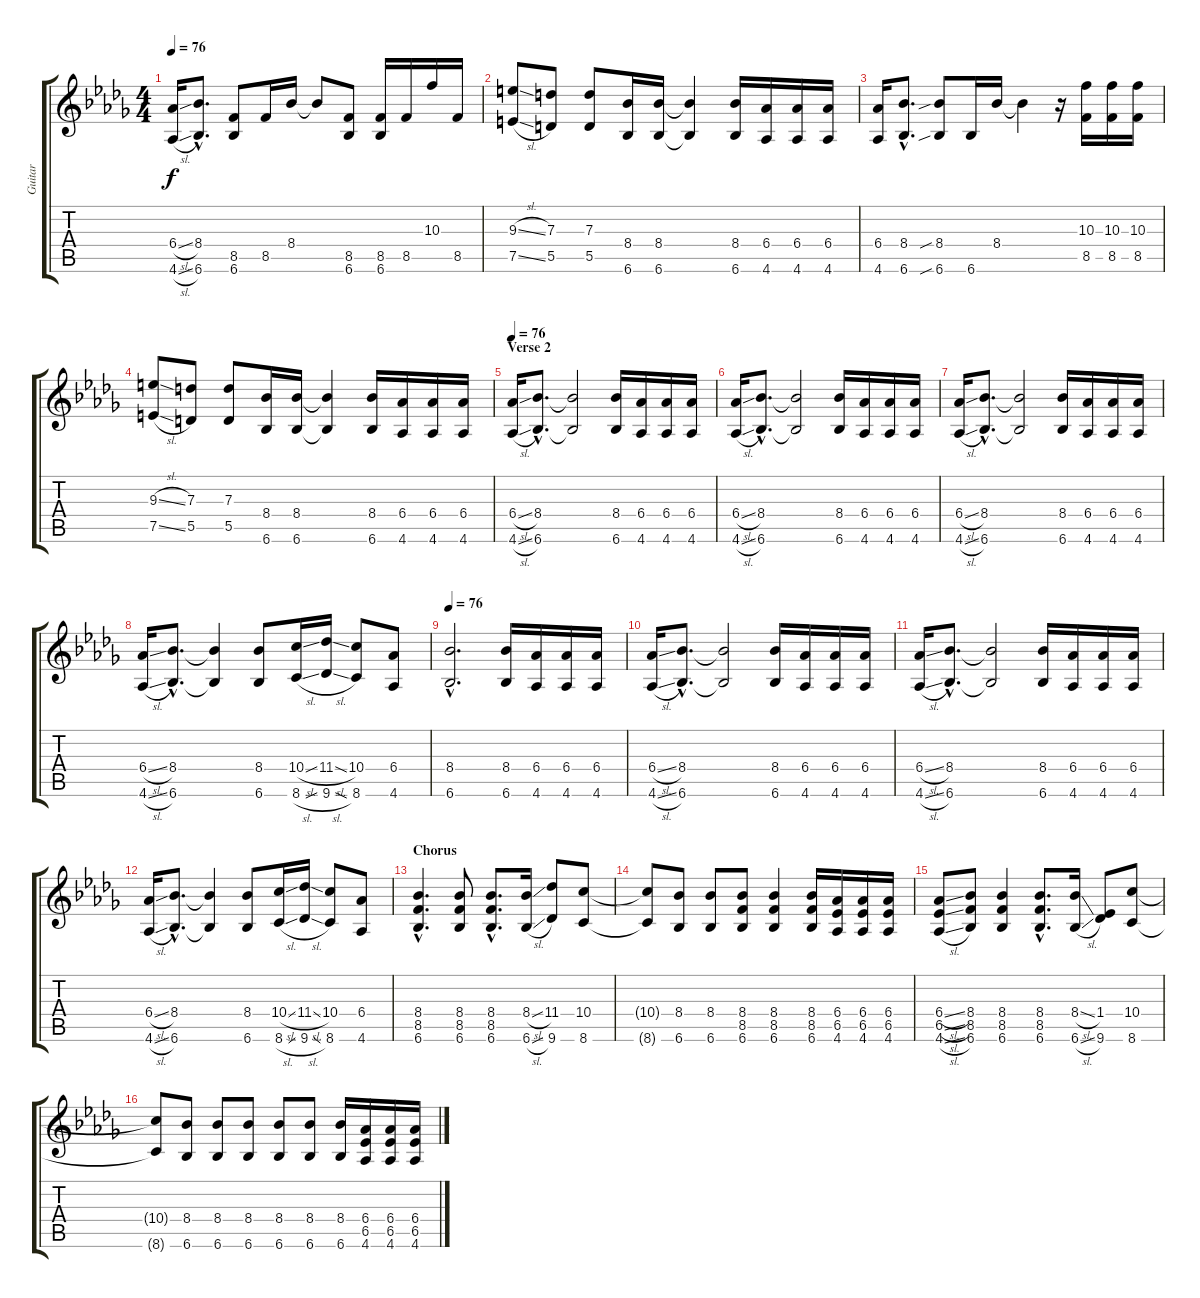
\track ("Guitar" "Guitar") {instrument overdrivenguitar}
\staff {score tabs}
\tuning (E4 B3 G3 D3 A2 E2) {hide}
\ts (4 4)
\tempo 76
\clef g2
\ks db
(6.4{sl} 4.6{sl}).16{dy f} (8.4{hac} 6.6{hac}).8{d} (8.5 6.6).8 8.5.16 8.4.16 8.4{t}.8 (8.5 6.6).8 (8.5 6.6).16 8.5.16 10.3.16 8.5.16 |
(9.3{sl} 7.5{sl}).8 (7.3 5.5).8 (7.3 5.5).8 (8.4 6.6).16 (8.4 6.6).16 (8.4{t} 6.6{t}).4 (8.4 6.6).16 (6.4 4.6).16 (6.4 4.6).16 (6.4 4.6).16 |
(6.4 4.6).16 (8.4{hac} 6.6{hac}).8{d} (8.4{sib} 6.6{sib}).8 6.6.16 8.4.16 8.4{t}.4 r.16 (10.3 8.5).16 (10.3 8.5).16 (10.3 8.5).16 |
(9.3{sl} 7.5{sl}).8 (7.3 5.5).8 (7.3 5.5).8 (8.4 6.6).16 (8.4 6.6).16 (8.4{t} 6.6{t}).4 (8.4 6.6).16 (6.4 4.6).16 (6.4 4.6).16 (6.4 4.6).16 |
\section ("" "Verse 2")
\tempo 76
(6.4{sl} 4.6{sl}).16 (8.4{hac} 6.6{hac}).8{d} (8.4{t} 6.6{t}).2 (8.4 6.6).16 (6.4 4.6).16 (6.4 4.6).16 (6.4 4.6).16 |
(6.4{sl} 4.6{sl}).16 (8.4{hac} 6.6{hac}).8{d} (8.4{t} 6.6{t}).2 (8.4 6.6).16 (6.4 4.6).16 (6.4 4.6).16 (6.4 4.6).16 |
(6.4{sl} 4.6{sl}).16 (8.4{hac} 6.6{hac}).8{d} (8.4{t} 6.6{t}).2 (8.4 6.6).16 (6.4 4.6).16 (6.4 4.6).16 (6.4 4.6).16 |
(6.4{sl} 4.6{sl}).16 (8.4{hac} 6.6{hac}).8{d} (8.4{t} 6.6{t}).4 (8.4 6.6).8 (10.4{sl} 8.6{sl}).16 (11.4{sl} 9.6{sl}).16 (10.4 8.6).8 (6.4 4.6).8 |
\tempo 76
(8.4{hac} 6.6{hac}).2{d} (8.4 6.6).16 (6.4 4.6).16 (6.4 4.6).16 (6.4 4.6).16 |
(6.4{sl} 4.6{sl}).16 (8.4{hac} 6.6{hac}).8{d} (8.4{t} 6.6{t}).2 (8.4 6.6).16 (6.4 4.6).16 (6.4 4.6).16 (6.4 4.6).16 |
(6.4{sl} 4.6{sl}).16 (8.4{hac} 6.6{hac}).8{d} (8.4{t} 6.6{t}).2 (8.4 6.6).16 (6.4 4.6).16 (6.4 4.6).16 (6.4 4.6).16 |
(6.4{sl} 4.6{sl}).16 (8.4{hac} 6.6{hac}).8{d} (8.4{t} 6.6{t}).4 (8.4 6.6).8 (10.4{sl} 8.6{sl}).16 (11.4{sl} 9.6{sl}).16 (10.4 8.6).8 (6.4 4.6).8 |
\section ("" "Chorus")
(8.4{hac} 8.5{hac} 6.6{hac}).4{d} (8.4 8.5 6.6).8 (8.4{hac} 8.5{hac} 6.6{hac}).8{d} (8.4{sl} 6.6{sl}).16 (11.4 9.6).8 (10.4 8.6).8 |
(10.4{t} 8.6{t}).8 (8.4 6.6).8 (8.4 6.6).8 (8.4 8.5 6.6).8 (8.4 8.5 6.6).4 (8.4 8.5 6.6).16 (6.4 6.5 4.6).16 (6.4 6.5 4.6).16 (6.4 6.5 4.6).16 |
(6.4{sl} 6.5{sl} 4.6{sl}).8 (8.4 8.5 6.6).8 (8.4 8.5 6.6).4 (8.4{hac} 8.5{hac} 6.6{hac}).8{d} (8.4{sl} 6.6{sl}).16 (1.4 9.6).8 (10.4 8.6).8 |
(10.4{t} 8.6{t}).8 (8.4 6.6).8 (8.4 6.6).8 (8.4 6.6).8 (8.4 6.6).8 (8.4 6.6).8 (8.4 6.6).16 (6.4 6.5 4.6).16 (6.4 6.5 4.6).16 (6.4 6.5 4.6).16
